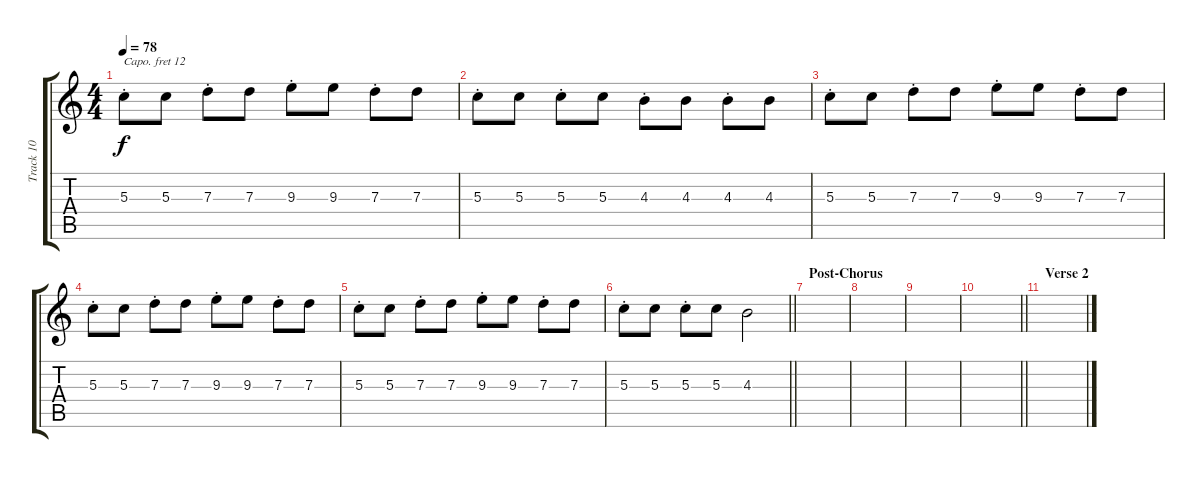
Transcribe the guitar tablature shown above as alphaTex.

\track ("Track 10" "Track 10") {instrument stringensemble1}
\staff {score tabs}
\capo 12
\tuning (E4 B3 G3 D3 A2 E2) {hide}
\ts (4 4)
\tempo 78
\clef g2
\ks c
5.3{st}.8{dy f} 5.3.8 7.3{st}.8 7.3.8 9.3{st}.8 9.3.8 7.3{st}.8 7.3.8 |
5.3{st}.8 5.3.8 5.3{st}.8 5.3.8 4.3{st}.8 4.3.8 4.3{st}.8 4.3.8 |
5.3{st}.8 5.3.8 7.3{st}.8 7.3.8 9.3{st}.8 9.3.8 7.3{st}.8 7.3.8 |
5.3{st}.8 5.3.8 7.3{st}.8 7.3.8 9.3{st}.8 9.3.8 7.3{st}.8 7.3.8 |
5.3{st}.8 5.3.8 7.3{st}.8 7.3.8 9.3{st}.8 9.3.8 7.3{st}.8 7.3.8 |
\barLineRight lightlight
5.3{st}.8 5.3.8 5.3{st}.8 5.3.8 4.3.2 |
\section ("" "Post-Chorus")
|
|
|
\barLineRight lightlight
|
\section ("" "Verse 2")
